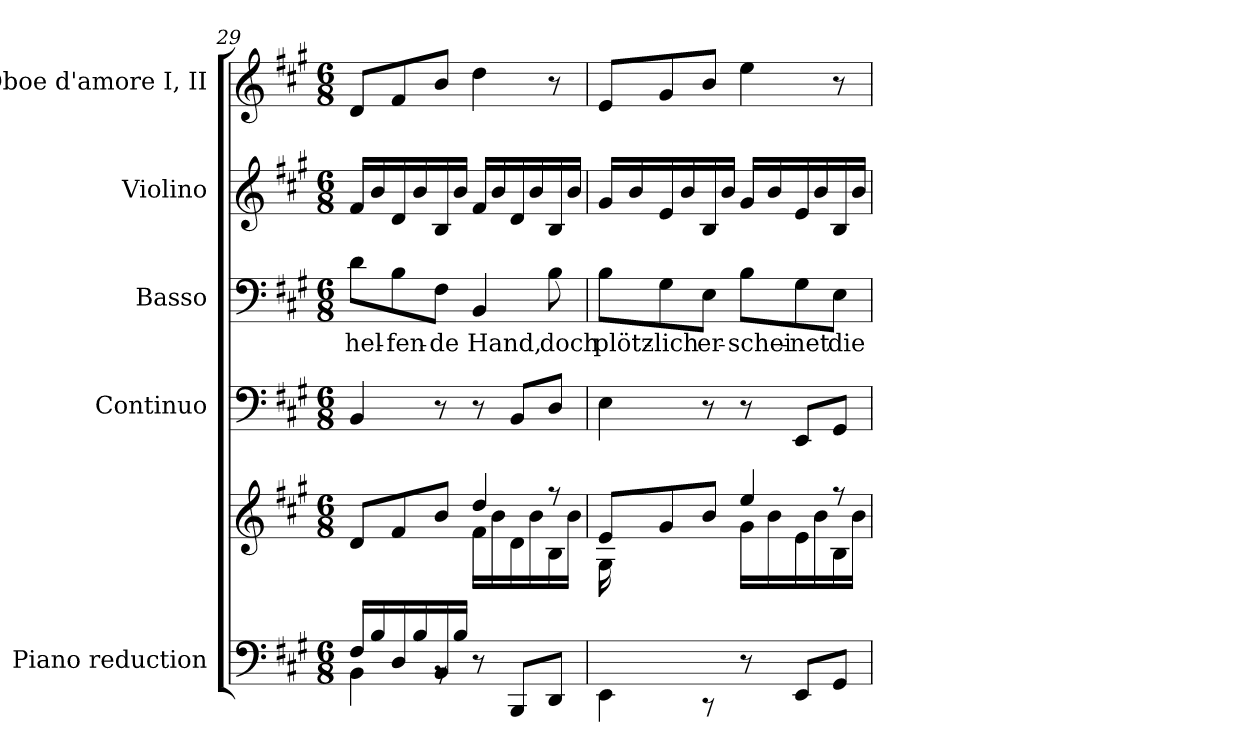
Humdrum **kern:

**kern	**kern	**kern	**kern	**text	**kern	**kern
*part5	*part5	*part4	*part3	*part3	*part2	*part1
*staff6	*staff5	*staff4	*staff3	*staff3	*staff2	*staff1
*I"Piano reduction	*	*I"Continuo	*I"Basso	*	*I"Violino	*I"Oboe d'amore I, II
*I'Pno	*	*	*	*	*I'Vln	*I'Ob
*clefF4	*clefG2	*clefF4	*clefF4	*	*clefG2	*clefG2
*k[f#c#g#]	*k[f#c#g#]	*k[f#c#g#]	*k[f#c#g#]	*	*k[f#c#g#]	*k[f#c#g#]
*M6/8	*M6/8	*M6/8	*M6/8	*	*M6/8	*M6/8
=29	=29	=29	=29	=29	=29	=29
*^	*^	*	*	*	*	*
!	!	!	!	!	!	!LO:LY:b	!	!
16F#/LL	4BB\	8d/L	4.ryy	4BB/	8d\L	hel-	16f#/LL	8d/L
16B/	.	.	.	.	.	.	16b/	.
!	!	!	!	!	!	!LO:LY:b	!	!
16D/	.	8f#/	.	.	8B\	-fen-	16d/	8f#/
16B/	.	.	.	.	.	.	16b/	.
!	!	!	!	!	!	!LO:LY:b	!	!
16BB/	8rBB	8b/J	.	8r	8F#\J	-de	16B/	8b/J
16B/JJ	.	.	.	.	.	.	16b/JJ	.
!	!	!	!	!	!	!LO:LY:b	!	!
8r	4.ryy	4dd/	16f#\LL	8r	4BB/	Hand,	16f#/LL	4dd\
.	.	.	16b\	.	.	.	16b/	.
8BBB/L	.	.	16d\	8BB/L	.	.	16d/	.
.	.	.	16b\	.	.	.	16b/	.
!	!	!	!	!	!	!LO:LY:b	!	!
8DD/J	.	8r	16B\	8D/J	8B\	doch	16B/	8r
.	.	.	16b\JJ	.	.	.	16b/JJ	.
!!LO:LB:g=z
=30	=30	=30	=30	=30	=30	=30	=30	=30
*	*	*	*^	*	*	*	*	*
!	!	!	!	!	!	!	!LO:LY:b	!	!
16ryy	4EE\	8e/L	4.ryy	16G#\LL	4E\	8B\L	plötz-	16g#/LL	8e/L
16B/	.	.	.	2ryy	.	.	.	16b/	.
!	!	!	!	!	!	!	!LO:LY:b	!	!
16E/	.	8g#/	.	.	.	8G#\	-lich	16e/	8g#/
16B/	.	.	.	.	.	.	.	16b/	.
!	!	!	!	!	!	!	!LO:LY:b	!	!
16BB/	8r	8b/J	.	.	8r	8E\J	er-	16B/	8b/J
16B/JJ	.	.	.	.	.	.	.	16b/JJ	.
!	!	!	!	!	!	!	!LO:LY:b	!	!
8r	4.ryy	4ee/	16g#\LL	.	8r	8B\L	-schei-	16g#/LL	4ee\
.	.	.	16b\	.	.	.	.	16b/	.
!	!	!	!	!	!	!	!LO:LY:b	!	!
8EE/L	.	.	16e\	.	8EE/L	8G#\	-net	16e/	.
.	.	.	16b\	8.ryy	.	.	.	16b/	.
!	!	!	!	!	!	!	!LO:LY:b	!	!
8GG#/J	.	8r	16B\	.	8GG#/J	8E\J	die	16B/	8r
.	.	.	16b\JJ	.	.	.	.	16b/JJ	.
*v	*v	*	*	*	*	*	*	*	*
*	*v	*v	*v	*	*	*	*	*
=	=	=	=	=	=	=
*-	*-	*-	*-	*-	*-	*-
